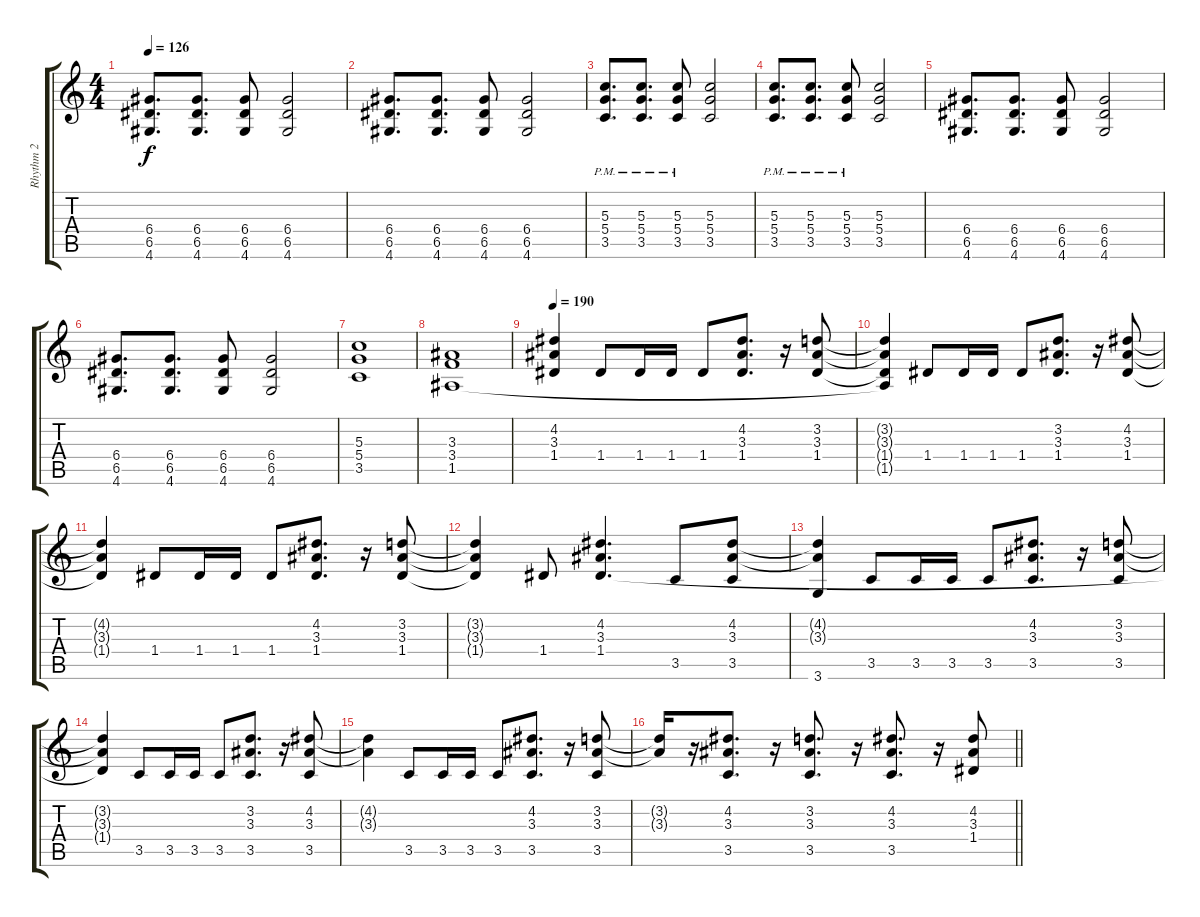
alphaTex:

\track ("Rhythm 2" "Rhythm 2") {instrument overdrivenguitar}
\staff {score tabs}
\tuning (E4 B3 G3 D3 A2 E2) {hide}
\ts (4 4)
\tempo 126
\clef g2
\ks c
(6.4 6.5 4.6).8{d dy f} (6.4 6.5 4.6).8{d} (6.4 6.5 4.6).8 (6.4 6.5 4.6).2 |
(6.4 6.5 4.6).8{d} (6.4 6.5 4.6).8{d} (6.4 6.5 4.6).8 (6.4 6.5 4.6).2 |
(5.3 5.4 3.5{pm}).8{d} (5.3 5.4 3.5{pm}).8{d} (5.3 5.4 3.5{pm}).8 (5.3 5.4 3.5).2 |
(5.3 5.4 3.5{pm}).8{d} (5.3 5.4 3.5{pm}).8{d} (5.3 5.4 3.5{pm}).8 (5.3 5.4 3.5).2 |
(6.4 6.5 4.6).8{d} (6.4 6.5 4.6).8{d} (6.4 6.5 4.6).8 (6.4 6.5 4.6).2 |
(6.4 6.5 4.6).8{d} (6.4 6.5 4.6).8{d} (6.4 6.5 4.6).8 (6.4 6.5 4.6).2 |
(5.3 5.4 3.5).1 |
(3.3 3.4 1.5).1 |
\tempo 190
(4.2 3.3 1.4).4 1.4.8 1.4.16 1.4.16 1.4.8 (4.2 3.3 1.4).8{d} r.16 (3.2 3.3 1.4).8 |
(3.2{t} 3.3{t} 1.4{t} 1.5{t}).4 1.4.8 1.4.16 1.4.16 1.4.8 (3.2 3.3 1.4).8{d} r.16 (4.2 3.3 1.4).8 |
(4.2{t} 3.3{t} 1.4{t}).4 1.4.8 1.4.16 1.4.16 1.4.8 (4.2 3.3 1.4).8{d} r.16 (3.2 3.3 1.4).8 |
(3.2{t} 3.3{t} 1.4{t}).4 1.4.8 (4.2 3.3 1.4).4{d} 3.5.8 (4.2 3.3 3.5).8 |
(4.2{t} 3.3{t} 3.6).4 3.5.8 3.5.16 3.5.16 3.5.8 (4.2 3.3 3.5).8{d} r.16 (3.2 3.3 3.5).8 |
(3.2{t} 3.3{t} 1.4{t}).4 3.5.8 3.5.16 3.5.16 3.5.8 (3.2 3.3 3.5).8{d} r.16 (4.2 3.3 3.5).8 |
(4.2{t} 3.3{t}).4 3.5.8 3.5.16 3.5.16 3.5.8 (4.2 3.3 3.5).8{d} r.16 (3.2 3.3 3.5).8 |
\barLineRight lightlight
(3.2{t} 3.3{t}).16 r.16 (4.2 3.3 3.5).8{d} r.16 (3.2 3.3 3.5).8{d} r.16 (4.2 3.3 3.5).8{d} r.16 (4.2 3.3 1.4).8
